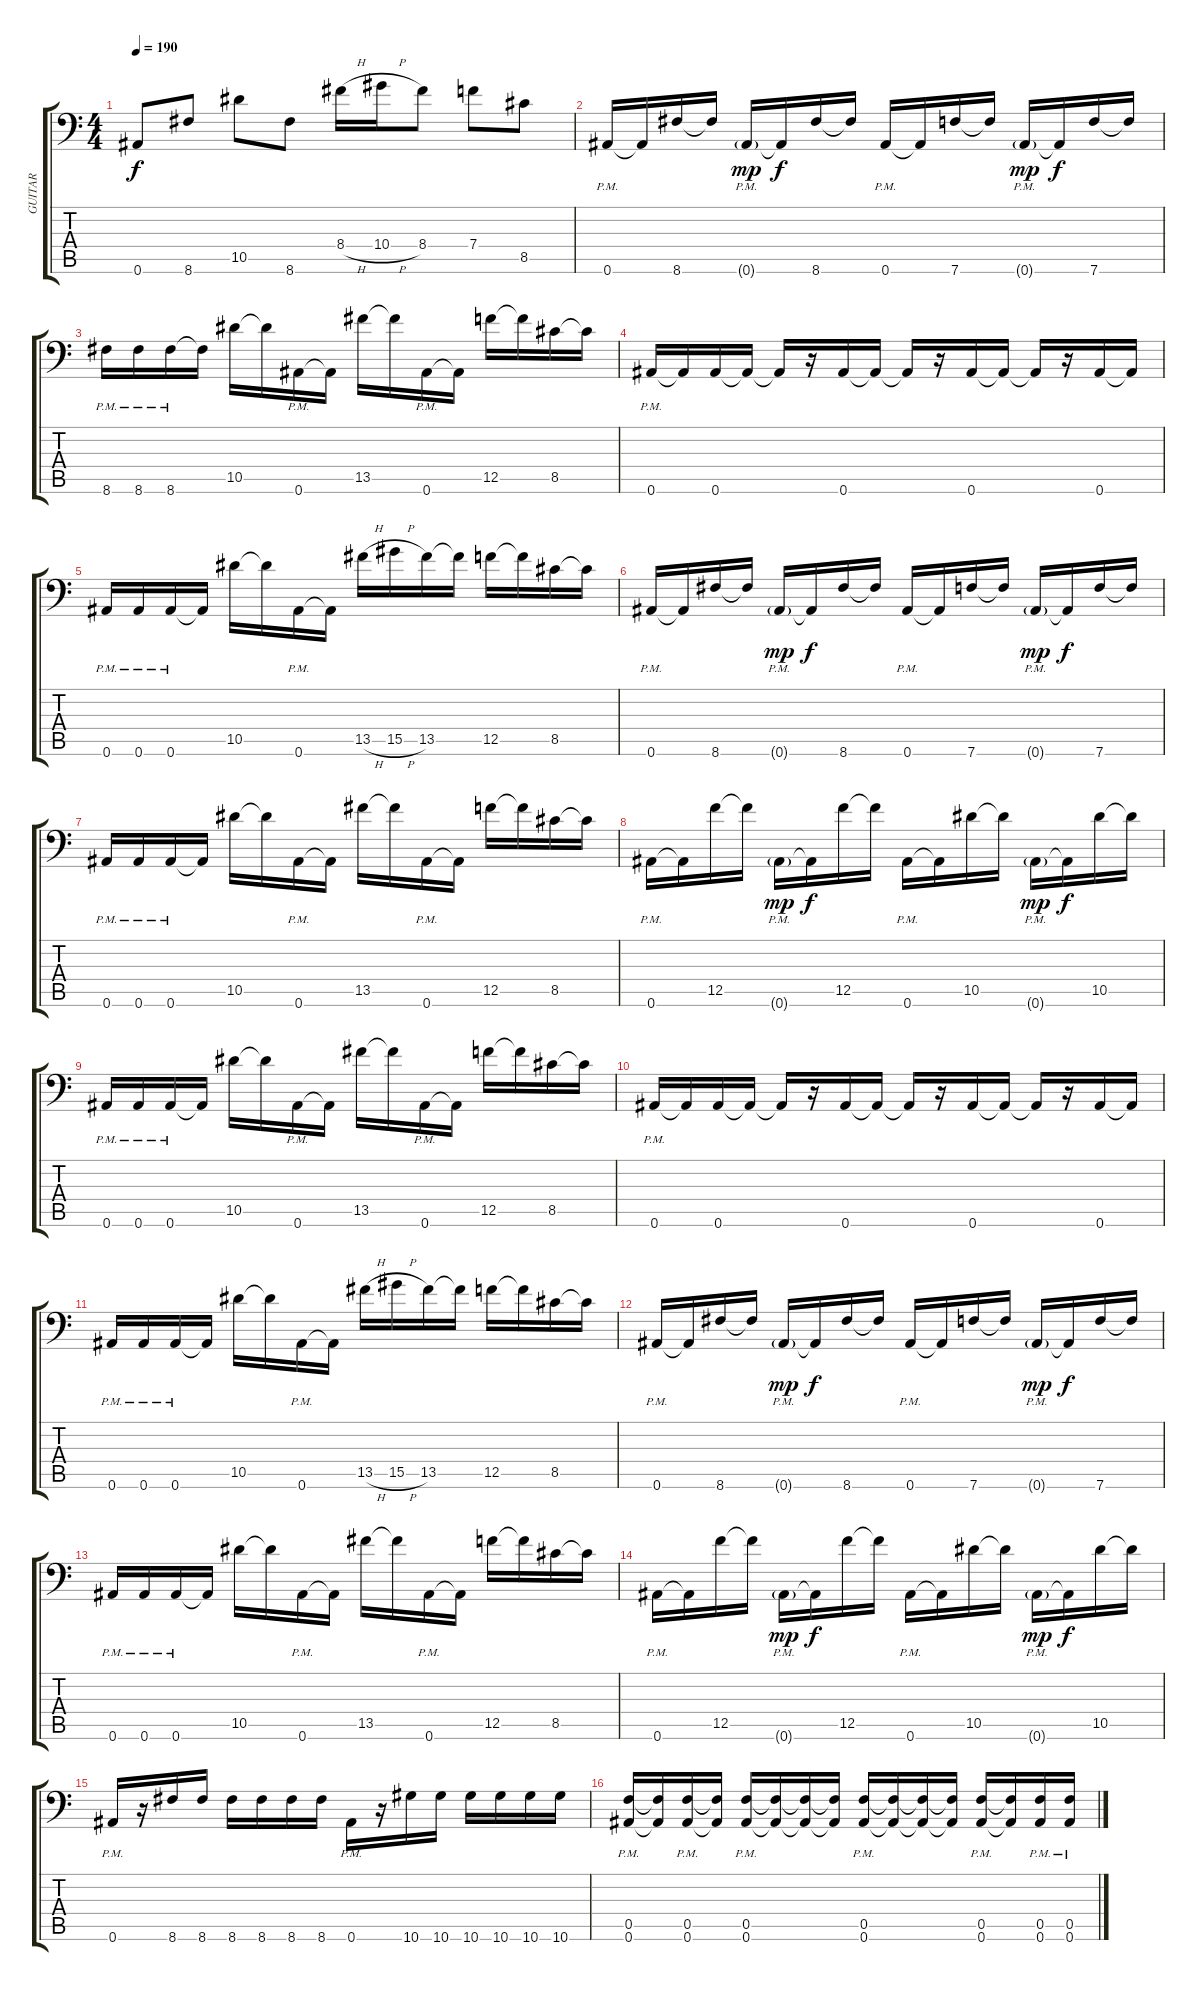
\track ("GUITAR " "GUITAR ") {instrument distortionguitar}
\staff {score tabs}
\tuning (C4 G3 Eb3 Bb2 F2 Bb1) {hide}
\ts (4 4)
\tempo 190
\clef f4
\ks c
0.6.8{dy f} 8.6.8 10.5.8 8.6.8 8.4{h}.16 10.4{h}.16 8.4.8 7.4.8 8.5.8 |
0.6{pm}.16 0.6{t}.16 8.6.16 8.6{t}.16 0.6{g pm}.16{dy mp} 0.6{t}.16{dy f} 8.6.16 8.6{t}.16 0.6{pm}.16 0.6{t}.16 7.6.16 7.6{t}.16 0.6{g pm}.16{dy mp} 0.6{t}.16{dy f} 7.6.16 7.6{t}.16 |
8.6{pm}.16 8.6{pm}.16 8.6{pm}.16 8.6{t}.16 10.5.16 10.5{t}.16 0.6{pm}.16 0.6{t}.16 13.5.16 13.5{t}.16 0.6{pm}.16 0.6{t}.16 12.5.16 12.5{t}.16 8.5.16 8.5{t}.16 |
0.6{pm}.16 0.6{t}.16 0.6.16 0.6{t}.16 0.6{t}.16 r.16 0.6.16 0.6{t}.16 0.6{t}.16 r.16 0.6.16 0.6{t}.16 0.6{t}.16 r.16 0.6.16 0.6{t}.16 |
0.6{pm}.16 0.6{pm}.16 0.6{pm}.16 0.6{t}.16 10.5.16 10.5{t}.16 0.6{pm}.16 0.6{t}.16 13.5{h}.16 15.5{h}.16 13.5.16 13.5{t}.16 12.5.16 12.5{t}.16 8.5.16 8.5{t}.16 |
0.6{pm}.16 0.6{t}.16 8.6.16 8.6{t}.16 0.6{g pm}.16{dy mp} 0.6{t}.16{dy f} 8.6.16 8.6{t}.16 0.6{pm}.16 0.6{t}.16 7.6.16 7.6{t}.16 0.6{g pm}.16{dy mp} 0.6{t}.16{dy f} 7.6.16 7.6{t}.16 |
0.6{pm}.16 0.6{pm}.16 0.6{pm}.16 0.6{t}.16 10.5.16 10.5{t}.16 0.6{pm}.16 0.6{t}.16 13.5.16 13.5{t}.16 0.6{pm}.16 0.6{t}.16 12.5.16 12.5{t}.16 8.5.16 8.5{t}.16 |
0.6{pm}.16 0.6{t}.16 12.5.16 12.5{t}.16 0.6{g pm}.16{dy mp} 0.6{t}.16{dy f} 12.5.16 12.5{t}.16 0.6{pm}.16 0.6{t}.16 10.5.16 10.5{t}.16 0.6{g pm}.16{dy mp} 0.6{t}.16{dy f} 10.5.16 10.5{t}.16 |
0.6{pm}.16 0.6{pm}.16 0.6{pm}.16 0.6{t}.16 10.5.16 10.5{t}.16 0.6{pm}.16 0.6{t}.16 13.5.16 13.5{t}.16 0.6{pm}.16 0.6{t}.16 12.5.16 12.5{t}.16 8.5.16 8.5{t}.16 |
0.6{pm}.16 0.6{t}.16 0.6.16 0.6{t}.16 0.6{t}.16 r.16 0.6.16 0.6{t}.16 0.6{t}.16 r.16 0.6.16 0.6{t}.16 0.6{t}.16 r.16 0.6.16 0.6{t}.16 |
0.6{pm}.16 0.6{pm}.16 0.6{pm}.16 0.6{t}.16 10.5.16 10.5{t}.16 0.6{pm}.16 0.6{t}.16 13.5{h}.16 15.5{h}.16 13.5.16 13.5{t}.16 12.5.16 12.5{t}.16 8.5.16 8.5{t}.16 |
0.6{pm}.16 0.6{t}.16 8.6.16 8.6{t}.16 0.6{g pm}.16{dy mp} 0.6{t}.16{dy f} 8.6.16 8.6{t}.16 0.6{pm}.16 0.6{t}.16 7.6.16 7.6{t}.16 0.6{g pm}.16{dy mp} 0.6{t}.16{dy f} 7.6.16 7.6{t}.16 |
0.6{pm}.16 0.6{pm}.16 0.6{pm}.16 0.6{t}.16 10.5.16 10.5{t}.16 0.6{pm}.16 0.6{t}.16 13.5.16 13.5{t}.16 0.6{pm}.16 0.6{t}.16 12.5.16 12.5{t}.16 8.5.16 8.5{t}.16 |
0.6{pm}.16 0.6{t}.16 12.5.16 12.5{t}.16 0.6{g pm}.16{dy mp} 0.6{t}.16{dy f} 12.5.16 12.5{t}.16 0.6{pm}.16 0.6{t}.16 10.5.16 10.5{t}.16 0.6{g pm}.16{dy mp} 0.6{t}.16{dy f} 10.5.16 10.5{t}.16 |
0.6{pm}.16 r.16 8.6.16 8.6.16 8.6.16 8.6.16 8.6.16 8.6.16 0.6{pm}.16 r.16 10.6.16 10.6.16 10.6.16 10.6.16 10.6.16 10.6.16 |
(0.5{pm} 0.6{pm}).16 (0.5{t} 0.6{t}).16 (0.5{pm} 0.6{pm}).16 (0.5{t} 0.6{t}).16 (0.5{pm} 0.6{pm}).16 (0.5{t} 0.6{t}).16 (0.5{t} 0.6{t}).16 (0.5{t} 0.6{t}).16 (0.5{pm} 0.6{pm}).16 (0.5{t} 0.6{t}).16 (0.5{t} 0.6{t}).16 (0.5{t} 0.6{t}).16 (0.5{pm} 0.6{pm}).16 (0.5{t} 0.6{t}).16 (0.5{pm} 0.6{pm}).16 (0.5{pm} 0.6{pm}).16
